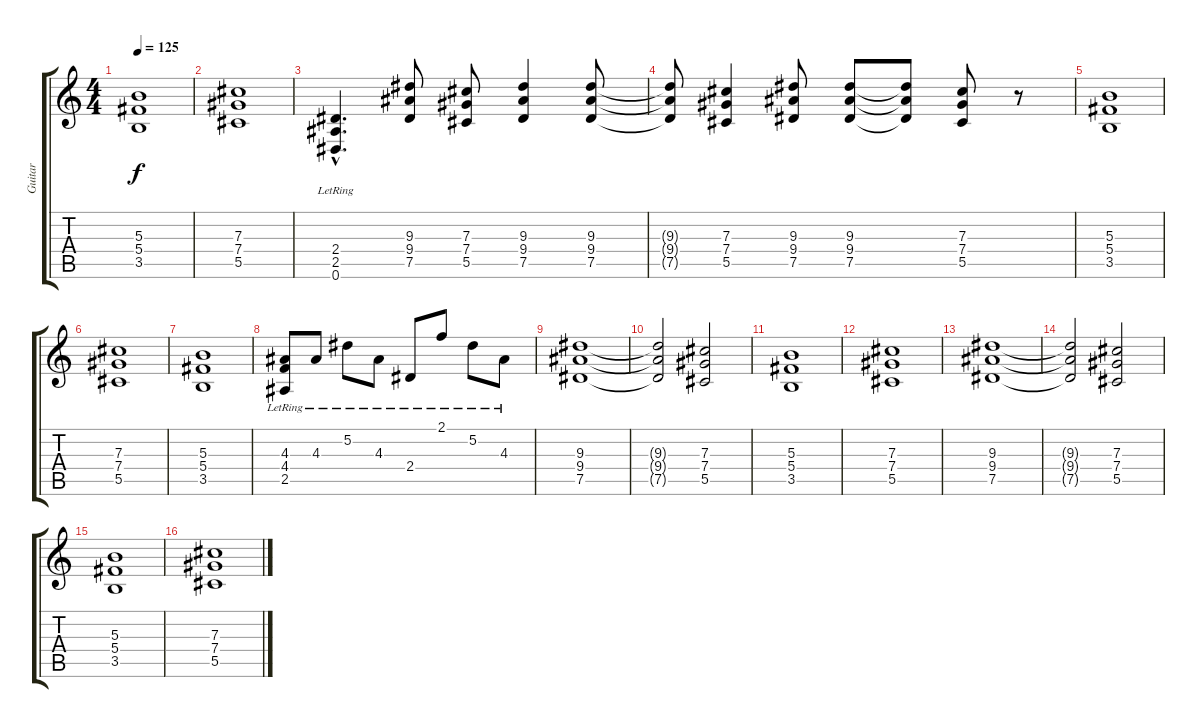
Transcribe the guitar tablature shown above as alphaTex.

\track ("Guitar" "Guitar") {instrument overdrivenguitar}
\staff {score tabs}
\tuning (Eb4 Bb3 Gb3 Db3 Ab2 Eb2) {hide}
\ts (4 4)
\tempo 125
\clef g2
\ks c
(5.3 5.4 3.5).1{dy f} |
(7.3 7.4 5.5).1 |
(2.4{hac} 2.5{hac} 0.6{hac lr}).4{d} (9.3 9.4 7.5).8 (7.3 7.4 5.5).8 (9.3 9.4 7.5).4 (9.3 9.4 7.5).8 |
(9.3{t} 9.4{t} 7.5{t}).8 (7.3 7.4 5.5).4 (9.3 9.4 7.5).8 (9.3 9.4 7.5).8 (9.3{t} 9.4{t} 7.5{t}).8 (7.3 7.4 5.5).8 r.8 |
(5.3 5.4 3.5).1 |
(7.3 7.4 5.5).1 |
(5.3 5.4 3.5).1 |
(4.3{lr} 4.4{lr} 2.5{lr}).8 4.3{lr}.8 5.2{lr}.8 4.3{lr}.8 2.4{lr}.8 2.1{lr}.8 5.2{lr}.8 4.3{lr}.8 |
(9.3 9.4 7.5).1 |
(9.3{t} 9.4{t} 7.5{t}).2 (7.3 7.4 5.5).2 |
(5.3 5.4 3.5).1 |
(7.3 7.4 5.5).1 |
(9.3 9.4 7.5).1 |
(9.3{t} 9.4{t} 7.5{t}).2 (7.3 7.4 5.5).2 |
(5.3 5.4 3.5).1 |
(7.3 7.4 5.5).1
